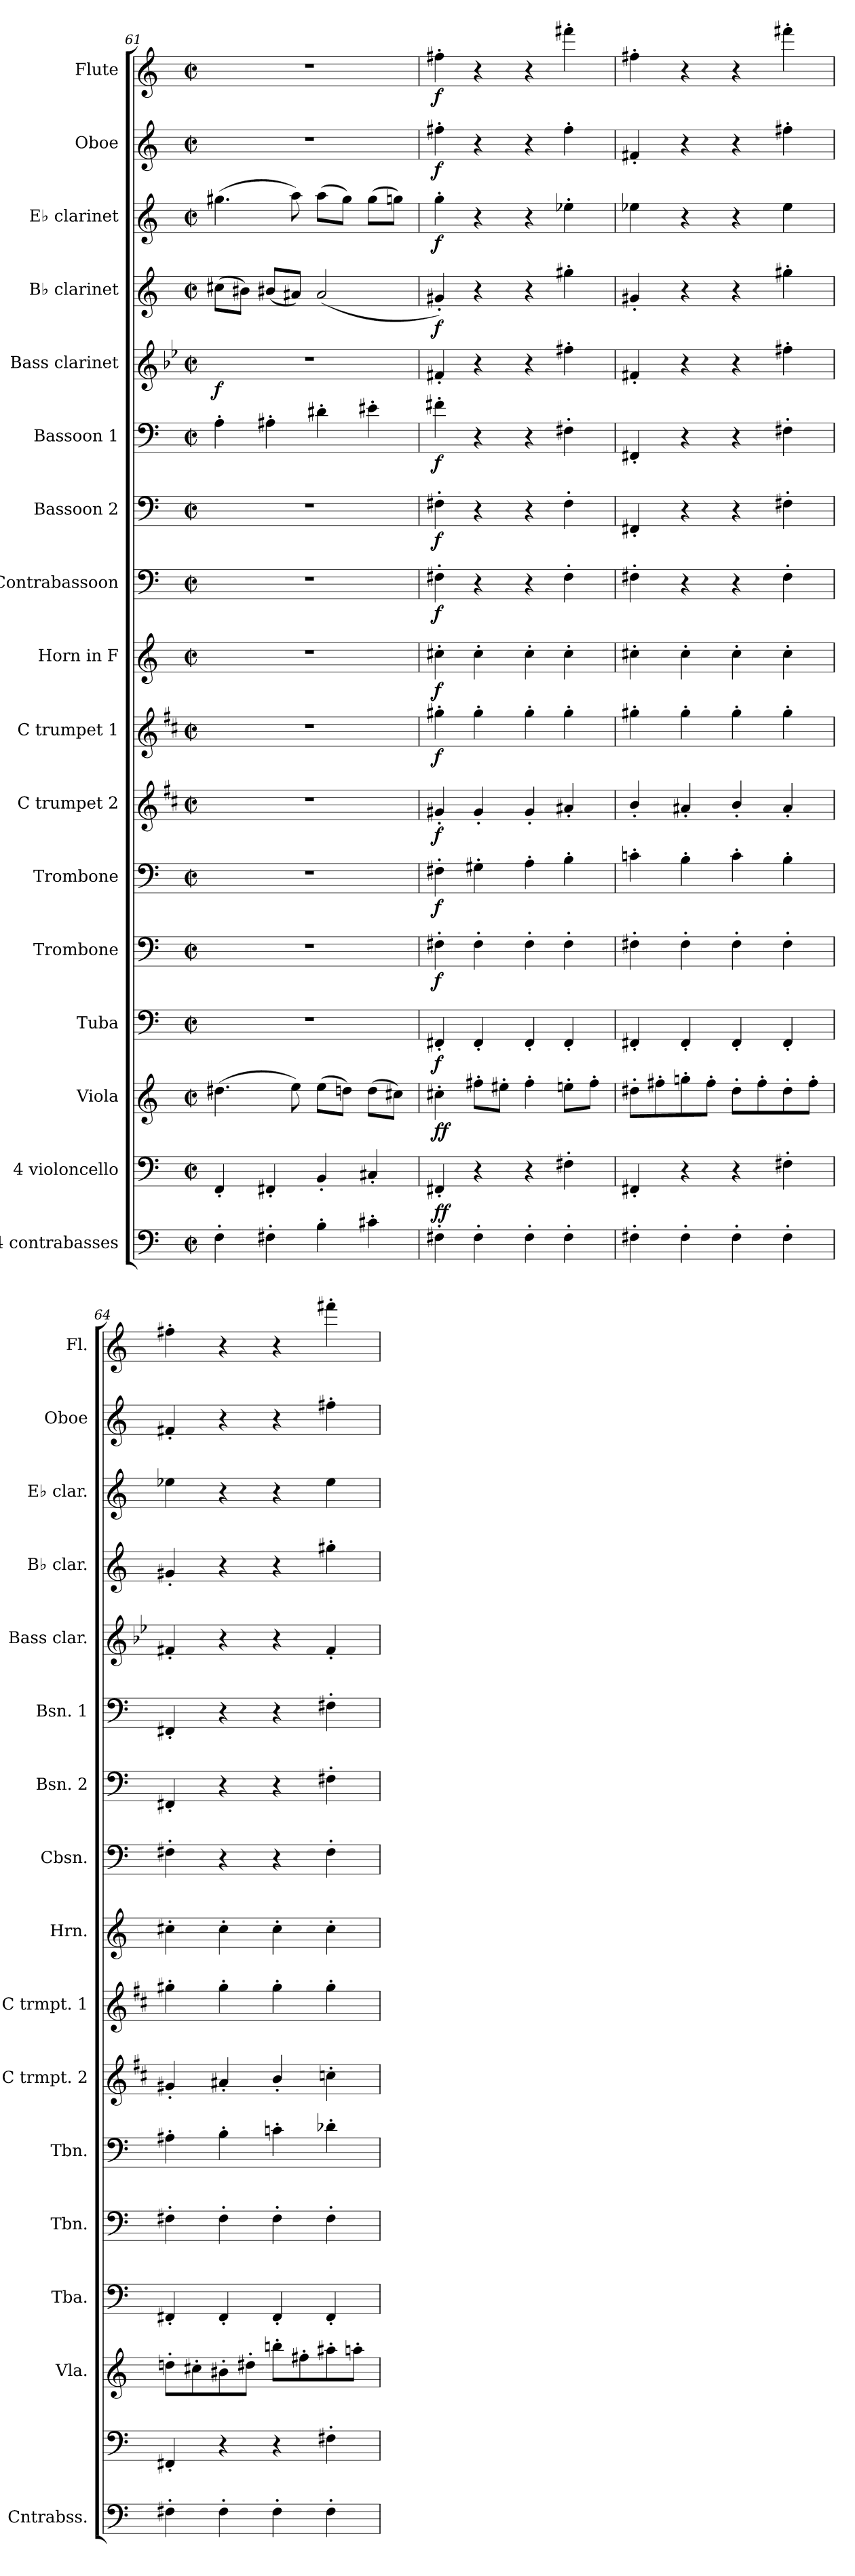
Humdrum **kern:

**kern	**dynam	**kern	**kern	**dynam	**kern	**dynam	**kern	**dynam	**kern	**dynam	**kern	**dynam	**kern	**dynam	**kern	**dynam	**kern	**dynam	**kern	**dynam	**kern	**dynam	**kern	**dynam	**kern	**dynam	**kern	**dynam	**kern	**dynam	**kern	**dynam
*part17	*part17	*part16	*part15	*part15	*part14	*part14	*part13	*part13	*part12	*part12	*part11	*part11	*part10	*part10	*part9	*part9	*part8	*part8	*part7	*part7	*part6	*part6	*part5	*part5	*part4	*part4	*part3	*part3	*part2	*part2	*part1	*part1
*staff17	*staff17	*staff16	*staff15	*staff15	*staff14	*staff14	*staff13	*staff13	*staff12	*staff12	*staff11	*staff11	*staff10	*staff10	*staff9	*staff9	*staff8	*staff8	*staff7	*staff7	*staff6	*staff6	*staff5	*staff5	*staff4	*staff4	*staff3	*staff3	*staff2	*staff2	*staff1	*staff1
*I"4 contrabasses	*	*I"4 violoncello	*I"Viola	*	*I"Tuba	*	*I"Trombone	*	*I"Trombone	*	*I"C trumpet 2	*	*I"C trumpet 1	*	*I"Horn in F	*	*I"Contrabassoon	*	*I"Bassoon 2	*	*I"Bassoon 1	*	*I"Bass clarinet	*	*I"B♭ clarinet	*	*I"E♭ clarinet	*	*I"Oboe	*	*I"Flute	*
*I'Cntrabss.	*	*	*I'Vla.	*	*I'Tba.	*	*I'Tbn.	*	*I'Tbn.	*	*I'C trmpt. 2	*	*I'C trmpt. 1	*	*I'Hrn.	*	*I'Cbsn.	*	*I'Bsn. 2	*	*I'Bsn. 1	*	*I'Bass clar.	*	*I'B♭ clar.	*	*I'E♭ clar.	*	*I'Oboe	*	*I'Fl.	*
*clefF4	*	*clefF4	*clefG2	*	*clefF4	*	*clefF4	*	*clefF4	*	*clefG2	*	*clefG2	*	*clefG2	*	*clefF4	*	*clefF4	*	*clefF4	*	*clefG2	*	*clefG2	*	*clefG2	*	*clefG2	*	*clefG2	*
*ITrd7c12	*	*	*	*	*	*	*	*	*	*	*ITrd1c2	*	*ITrd1c2	*	*ITrd4c7	*	*ITrd7c12	*	*	*	*	*	*ITrd8c14	*	*ITrd1c2	*	*ITrd-2c-3	*	*	*	*	*
*k[]	*	*k[]	*k[]	*	*k[]	*	*k[]	*	*k[]	*	*k[]	*	*k[]	*	*k[b-]	*	*k[]	*	*k[]	*	*k[]	*	*k[b-e-]	*	*k[b-e-]	*	*k[b-e-a-]	*	*k[]	*	*k[]	*
*M2/2	*	*M2/2	*M2/2	*	*M2/2	*	*M2/2	*	*M2/2	*	*M2/2	*	*M2/2	*	*M2/2	*	*M2/2	*	*M2/2	*	*M2/2	*	*M2/2	*	*M2/2	*	*M2/2	*	*M2/2	*	*M2/2	*
*met(c|)	*	*met(c|)	*met(c|)	*	*met(c|)	*	*met(c|)	*	*met(c|)	*	*met(c|)	*	*met(c|)	*	*met(c|)	*	*met(c|)	*	*met(c|)	*	*met(c|)	*	*met(c|)	*	*met(c|)	*	*met(c|)	*	*met(c|)	*	*met(c|)	*
=61	=61	=61	=61	=61	=61	=61	=61	=61	=61	=61	=61	=61	=61	=61	=61	=61	=61	=61	=61	=61	=61	=61	=61	=61	=61	=61	=61	=61	=61	=61	=61	=61
!	!	!	!	!	!	!	!	!	!	!	!	!	!	!	!	!	!	!	!	!	!	!	!	!LO:DY:b	!	!	!	!	!	!	!	!
4FF'\	.	4FF'/	(>4.dd#X\	.	1r	.	1r	.	1r	.	1r	.	1r	.	1r	.	1r	.	1r	.	4A'\	.	1r	f	(>8bn\L	.	(>4.bbn\	.	1r	.	1r	.
.	.	.	.	.	.	.	.	.	.	.	.	.	.	.	.	.	.	.	.	.	.	.	.	.	8a#X\J)	.	.	.	.	.	.	.
4FF#X'\	.	4FF#X'/	.	.	.	.	.	.	.	.	.	.	.	.	.	.	.	.	.	.	4A#X'\	.	.	.	(<8a#X/L	.	.	.	.	.	.	.
.	.	.	8ee\)	.	.	.	.	.	.	.	.	.	.	.	.	.	.	.	.	.	.	.	.	.	8g#X/J)	.	8ccc\)	.	.	.	.	.
4BB'\	.	4BB'/	(>8ee\L	.	.	.	.	.	.	.	.	.	.	.	.	.	.	.	.	.	4d#X'\	.	.	.	(<2g#/	.	(>8ccc\L	.	.	.	.	.
.	.	.	8ddn\J)	.	.	.	.	.	.	.	.	.	.	.	.	.	.	.	.	.	.	.	.	.	.	.	8bb\J)	.	.	.	.	.
4C#X'\	.	4C#X'/	(>8dd\L	.	.	.	.	.	.	.	.	.	.	.	.	.	.	.	.	.	4e#X'\	.	.	.	.	.	(>8bb\L	.	.	.	.	.
.	.	.	8cc#X\J)	.	.	.	.	.	.	.	.	.	.	.	.	.	.	.	.	.	.	.	.	.	.	.	8bb-X\J)	.	.	.	.	.
=62	=62	=62	=62	=62	=62	=62	=62	=62	=62	=62	=62	=62	=62	=62	=62	=62	=62	=62	=62	=62	=62	=62	=62	=62	=62	=62	=62	=62	=62	=62	=62	=62
!	!LO:DY:b	!	!	!	!	!	!	!	!	!	!	!	!	!	!	!	!	!	!	!	!	!	!	!	!	!	!	!	!	!	!	!
!	!LO:DY:n=1:a	!	!	!LO:DY:b	!	!LO:DY:b	!	!LO:DY:b	!	!LO:DY:b	!	!LO:DY:b	!	!LO:DY:b	!	!LO:DY:b	!	!LO:DY:b	!	!LO:DY:b	!	!LO:DY:b	!	!	!	!LO:DY:b	!	!LO:DY:b	!	!LO:DY:b	!	!LO:DY:b
4FF#X'\	f f	4FF#X'/	4cc#X'\	ff	4FF#X'/	f	4F#X'\	f	4F#X'\	f	4f#X'/	f	4ff#X'\	f	4f#X'\	f	4FF#X'\	f	4F#X'\	f	4f#X'\	f	4F#X'/	.	4f#X'/)	f	4bb-'\	f	4ff#X'\	f	4ff#X'\	f
4FF#'\	.	4r	8ff#X'\L	.	4FF#'/	.	4F#'\	.	4G#X'\	.	4f#'/	.	4ff#'\	.	4f#'\	.	4r	.	4r	.	4r	.	4r	.	4r	.	4r	.	4r	.	4r	.
.	.	.	8ee#X'\J	.	.	.	.	.	.	.	.	.	.	.	.	.	.	.	.	.	.	.	.	.	.	.	.	.	.	.	.	.
4FF#'\	.	4r	4ff#'\	.	4FF#'/	.	4F#'\	.	4A'\	.	4f#'/	.	4ff#'\	.	4f#'\	.	4r	.	4r	.	4r	.	4r	.	4r	.	4r	.	4r	.	4r	.
4FF#'\	.	4F#X'\	8een'\L	.	4FF#'/	.	4F#'\	.	4B'\	.	4g#X'/	.	4ff#'\	.	4f#'\	.	4FF#'\	.	4F#'\	.	4F#X'\	.	4f#X'\	.	4ff#X'\	.	4gg-X'\	.	4ff#'\	.	4fff#X'\	.
.	.	.	8ff#'\J	.	.	.	.	.	.	.	.	.	.	.	.	.	.	.	.	.	.	.	.	.	.	.	.	.	.	.	.	.
=63	=63	=63	=63	=63	=63	=63	=63	=63	=63	=63	=63	=63	=63	=63	=63	=63	=63	=63	=63	=63	=63	=63	=63	=63	=63	=63	=63	=63	=63	=63	=63	=63
4FF#X'\	.	4FF#X'/	8dd#X'\L	.	4FF#X'/	.	4F#X'\	.	4cn'\	.	4a'/	.	4ff#X'\	.	4f#X'\	.	4FF#X'\	.	4FF#X'/	.	4FF#X'/	.	4F#X'/	.	4f#X'/	.	4gg-X\	.	4f#X'/	.	4ff#X'\	.
.	.	.	8ff#X'\	.	.	.	.	.	.	.	.	.	.	.	.	.	.	.	.	.	.	.	.	.	.	.	.	.	.	.	.	.
4FF#'\	.	4r	8ggn'\	.	4FF#'/	.	4F#'\	.	4B'\	.	4g#X'/	.	4ff#'\	.	4f#'\	.	4r	.	4r	.	4r	.	4r	.	4r	.	4r	.	4r	.	4r	.
.	.	.	8ff#'\J	.	.	.	.	.	.	.	.	.	.	.	.	.	.	.	.	.	.	.	.	.	.	.	.	.	.	.	.	.
4FF#'\	.	4r	8dd#'\L	.	4FF#'/	.	4F#'\	.	4c'\	.	4a'/	.	4ff#'\	.	4f#'\	.	4r	.	4r	.	4r	.	4r	.	4r	.	4r	.	4r	.	4r	.
.	.	.	8ff#'\	.	.	.	.	.	.	.	.	.	.	.	.	.	.	.	.	.	.	.	.	.	.	.	.	.	.	.	.	.
4FF#'\	.	4F#X'\	8dd#'\	.	4FF#'/	.	4F#'\	.	4B'\	.	4g#'/	.	4ff#'\	.	4f#'\	.	4FF#'\	.	4F#X'\	.	4F#X'\	.	4f#X'\	.	4ff#X'\	.	4gg-\	.	4ff#X'\	.	4fff#X'\	.
.	.	.	8ff#'\J	.	.	.	.	.	.	.	.	.	.	.	.	.	.	.	.	.	.	.	.	.	.	.	.	.	.	.	.	.
!!LO:PB:g=z
=64	=64	=64	=64	=64	=64	=64	=64	=64	=64	=64	=64	=64	=64	=64	=64	=64	=64	=64	=64	=64	=64	=64	=64	=64	=64	=64	=64	=64	=64	=64	=64	=64
4FF#X'\	.	4FF#X'/	8ddn'\L	.	4FF#X'/	.	4F#X'\	.	4A#X'\	.	4f#X'/	.	4ff#X'\	.	4f#X'\	.	4FF#X'\	.	4FF#X'/	.	4FF#X'/	.	4F#X'/	.	4f#X'/	.	4gg-X\	.	4f#X'/	.	4ff#X'\	.
.	.	.	8cc#X'\	.	.	.	.	.	.	.	.	.	.	.	.	.	.	.	.	.	.	.	.	.	.	.	.	.	.	.	.	.
4FF#'\	.	4r	8b#X'\	.	4FF#'/	.	4F#'\	.	4B'\	.	4g#X'/	.	4ff#'\	.	4f#'\	.	4r	.	4r	.	4r	.	4r	.	4r	.	4r	.	4r	.	4r	.
.	.	.	8dd#X'\J	.	.	.	.	.	.	.	.	.	.	.	.	.	.	.	.	.	.	.	.	.	.	.	.	.	.	.	.	.
4FF#'\	.	4r	8bbn'\L	.	4FF#'/	.	4F#'\	.	4cn'\	.	4a'/	.	4ff#'\	.	4f#'\	.	4r	.	4r	.	4r	.	4r	.	4r	.	4r	.	4r	.	4r	.
.	.	.	8ff#X'\	.	.	.	.	.	.	.	.	.	.	.	.	.	.	.	.	.	.	.	.	.	.	.	.	.	.	.	.	.
4FF#'\	.	4F#X'\	8aa#X'\	.	4FF#'/	.	4F#'\	.	4d-X'\	.	4b-X'\	.	4ff#'\	.	4f#'\	.	4FF#'\	.	4F#X'\	.	4F#X'\	.	4F#'/	.	4ff#X'\	.	4gg-\	.	4ff#X'\	.	4fff#X'\	.
.	.	.	8aan'\J	.	.	.	.	.	.	.	.	.	.	.	.	.	.	.	.	.	.	.	.	.	.	.	.	.	.	.	.	.
=	=	=	=	=	=	=	=	=	=	=	=	=	=	=	=	=	=	=	=	=	=	=	=	=	=	=	=	=	=	=	=	=
*-	*-	*-	*-	*-	*-	*-	*-	*-	*-	*-	*-	*-	*-	*-	*-	*-	*-	*-	*-	*-	*-	*-	*-	*-	*-	*-	*-	*-	*-	*-	*-	*-
